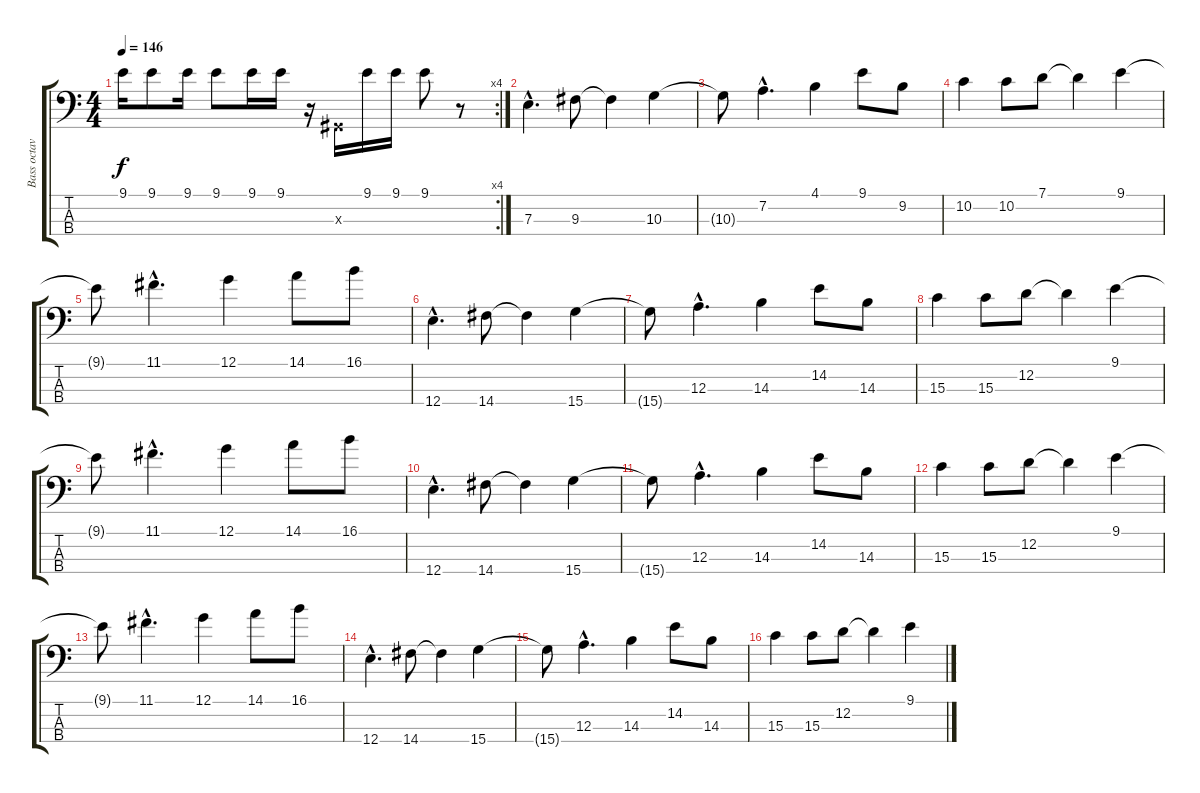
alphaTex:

\track ("Bass octave double" "Bass octav") {instrument electricbasspick}
\staff {score tabs}
\tuning (G2 D2 A1 E1) {hide}
\rc 4
\ts (4 4)
\tempo 146
\clef f4
\ks c
9.1.16{dy f} 9.1.8 9.1.16 9.1.8 9.1.16 9.1.16 r.16 -1.3{x}.16 9.1.16 9.1.16 9.1.8 r.8 |
7.3{hac}.4{d} 9.3.8 9.3{t}.4 10.3.4 |
10.3{t}.8 7.2{hac}.4{d} 4.1.4 9.1.8 9.2.8 |
10.2.4 10.2.8 7.1.8 7.1{t}.4 9.1.4 |
9.1{t}.8 11.1{hac}.4{d} 12.1.4 14.1.8 16.1.8 |
12.4{hac}.4{d} 14.4.8 14.4{t}.4 15.4.4 |
15.4{t}.8 12.3{hac}.4{d} 14.3.4 14.2.8 14.3.8 |
15.3.4 15.3.8 12.2.8 12.2{t}.4 9.1.4 |
9.1{t}.8 11.1{hac}.4{d} 12.1.4 14.1.8 16.1.8 |
12.4{hac}.4{d} 14.4.8 14.4{t}.4 15.4.4 |
15.4{t}.8 12.3{hac}.4{d} 14.3.4 14.2.8 14.3.8 |
15.3.4 15.3.8 12.2.8 12.2{t}.4 9.1.4 |
9.1{t}.8 11.1{hac}.4{d} 12.1.4 14.1.8 16.1.8 |
12.4{hac}.4{d} 14.4.8 14.4{t}.4 15.4.4 |
15.4{t}.8 12.3{hac}.4{d} 14.3.4 14.2.8 14.3.8 |
15.3.4 15.3.8 12.2.8 12.2{t}.4 9.1.4
